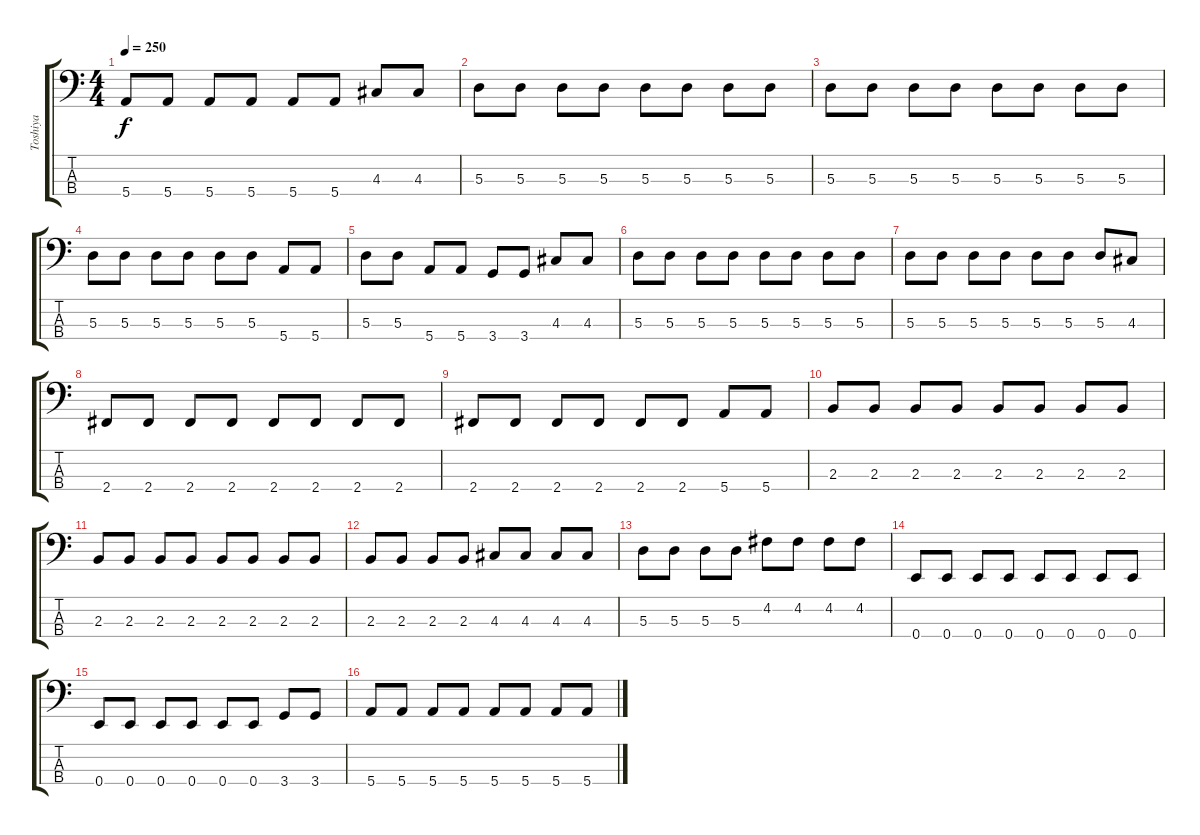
\track ("Toshiya" "Toshiya") {instrument slapbass2}
\staff {score tabs}
\tuning (G2 D2 A1 E1) {hide}
\ts (4 4)
\tempo 250
\clef f4
\ks c
5.4.8{dy f} 5.4.8 5.4.8 5.4.8 5.4.8 5.4.8 4.3.8 4.3.8 |
5.3.8 5.3.8 5.3.8 5.3.8 5.3.8 5.3.8 5.3.8 5.3.8 |
5.3.8 5.3.8 5.3.8 5.3.8 5.3.8 5.3.8 5.3.8 5.3.8 |
5.3.8 5.3.8 5.3.8 5.3.8 5.3.8 5.3.8 5.4.8 5.4.8 |
5.3.8 5.3.8 5.4.8 5.4.8 3.4.8 3.4.8 4.3.8 4.3.8 |
5.3.8 5.3.8 5.3.8 5.3.8 5.3.8 5.3.8 5.3.8 5.3.8 |
5.3.8 5.3.8 5.3.8 5.3.8 5.3.8 5.3.8 5.3.8 4.3.8 |
2.4.8 2.4.8 2.4.8 2.4.8 2.4.8 2.4.8 2.4.8 2.4.8 |
2.4.8 2.4.8 2.4.8 2.4.8 2.4.8 2.4.8 5.4.8 5.4.8 |
2.3.8 2.3.8 2.3.8 2.3.8 2.3.8 2.3.8 2.3.8 2.3.8 |
2.3.8 2.3.8 2.3.8 2.3.8 2.3.8 2.3.8 2.3.8 2.3.8 |
2.3.8 2.3.8 2.3.8 2.3.8 4.3.8 4.3.8 4.3.8 4.3.8 |
5.3.8 5.3.8 5.3.8 5.3.8 4.2.8 4.2.8 4.2.8 4.2.8 |
0.4.8 0.4.8 0.4.8 0.4.8 0.4.8 0.4.8 0.4.8 0.4.8 |
0.4.8 0.4.8 0.4.8 0.4.8 0.4.8 0.4.8 3.4.8 3.4.8 |
5.4.8 5.4.8 5.4.8 5.4.8 5.4.8 5.4.8 5.4.8 5.4.8
